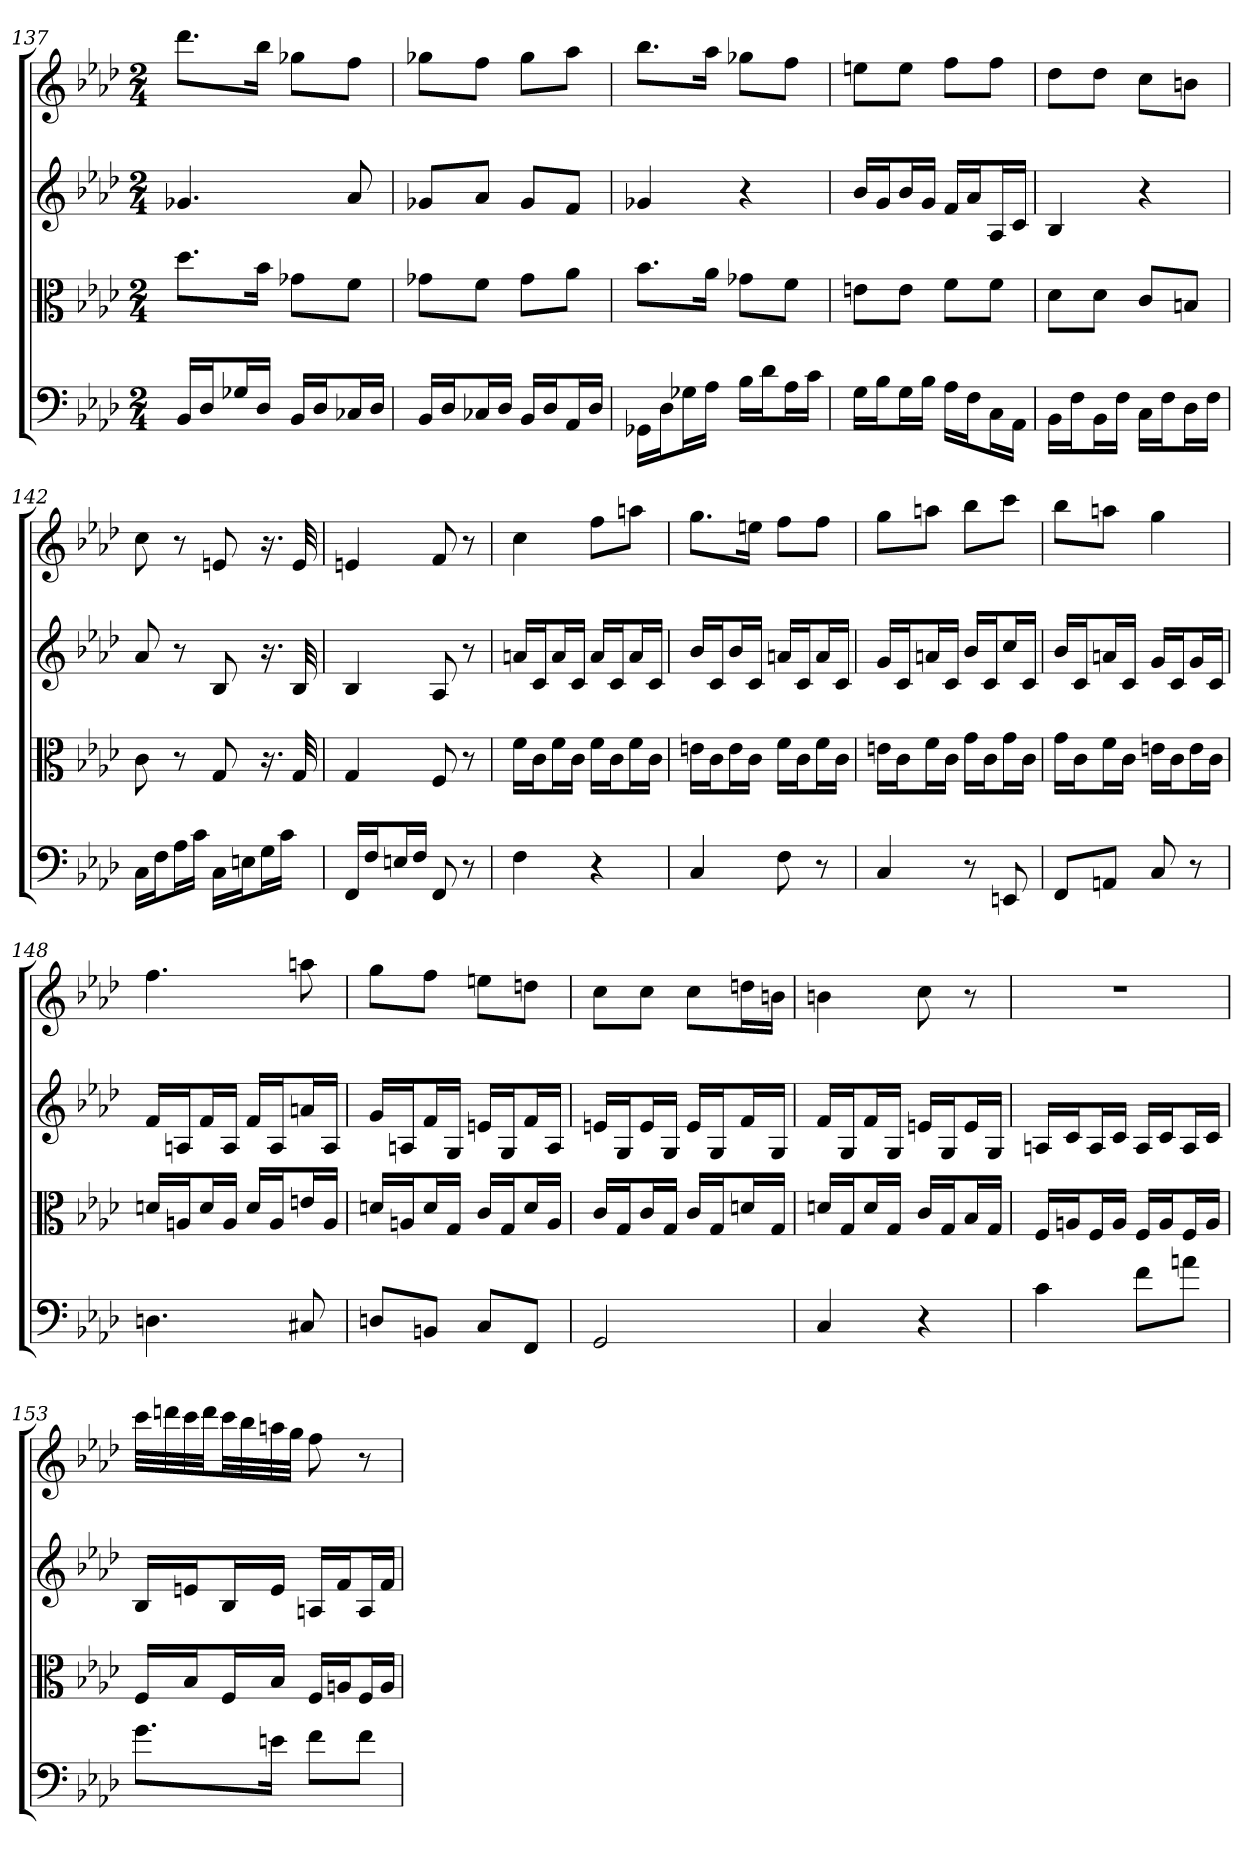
**kern	**kern	**kern	**kern
*part4	*part3	*part2	*part1
*staff4	*staff3	*staff2	*staff1
*clefF4	*clefC3	*	*
*k[b-e-a-d-]	*k[b-e-a-d-]	*k[b-e-a-d-]	*k[b-e-a-d-]
*f:	*f:	*f:	*f:
*M2/4	*M2/4	*M2/4	*M2/4
=137	=137	=137	=137
16BB-/LL	8.dd-\L	4.g-X	8.ddd-L
16D-/J	.	.	.
16G-X/L	.	.	.
16D-/JJ	16b-\Jk	.	16bb-Jk
16BB-/LL	8g-X\L	.	8gg-XL
16D-/J	.	.	.
16C-X/L	8f\J	8a-	8ffJ
16D-/JJ	.	.	.
=138	=138	=138	=138
16BB-/LL	8g-X\L	8g-XL	8gg-XL
16D-/J	.	.	.
16C-X/L	8f\J	8a-J	8ffJ
16D-/JJ	.	.	.
16BB-/LL	8g-\L	8g-L	8gg-L
16D-/J	.	.	.
16AA-/L	8a-\J	8fJ	8aa-J
16D-/JJ	.	.	.
=139	=139	=139	=139
16GG-X\LL	8.b-\L	4g-X	8.bb-L
16D-\J	.	.	.
16G-X\L	.	.	.
16A-\JJ	16a-\Jk	.	16aa-Jk
16B-\LL	8g-X\L	4r	8gg-XL
16d-\J	.	.	.
16A-\L	8f\J	.	8ffJ
16c\JJ	.	.	.
=140	=140	=140	=140
16G\LL	8en\L	16b-LL	8eenL
16B-\J	.	16gJ	.
16G\L	8e\J	16b-L	8eeJ
16B-\JJ	.	16gJJ	.
16A-\LL	8f\L	16fLL	8ffL
16F\J	.	16a-J	.
16C\L	8f\J	16A-L	8ffJ
16AA-\JJ	.	16cJJ	.
=141	=141	=141	=141
16BB-\LL	8d-\L	4B-	8dd-L
16F\J	.	.	.
16BB-\L	8d-\J	.	8dd-J
16F\JJ	.	.	.
16C\LL	8c/L	4r	8ccL
16F\J	.	.	.
16D-\L	8Bn/J	.	8bnJ
16F\JJ	.	.	.
=142	=142	=142	=142
16C\LL	8c	8a-	8cc
16F\J	.	.	.
16A-\L	8r	8r	8r
16c\JJ	.	.	.
16C\LL	8G	8B-	8en
16En\J	.	.	.
16G\L	16.r	16.r	16.r
16c\JJ	.	.	.
.	32G	32B-	32e
=143	=143	=143	=143
16FF/LL	4G	4B-	4en
16F/J	.	.	.
16En/L	.	.	.
16F/JJ	.	.	.
8FF	8F	8A-	8f
8r	8r	8r	8r
=144	=144	=144	=144
4F	16f\LL	16anLL	4cc
.	16c\J	16cJ	.
.	16f\L	16aL	.
.	16c\JJ	16cJJ	.
4r	16f\LL	16aLL	8ffL
.	16c\J	16cJ	.
.	16f\L	16aL	8aanJ
.	16c\JJ	16cJJ	.
=145	=145	=145	=145
4C	16en\LL	16b-LL	8.ggL
.	16c\J	16cJ	.
.	16e\L	16b-L	.
.	16c\JJ	16cJJ	16eenJk
8F	16f\LL	16anLL	8ffL
.	16c\J	16cJ	.
8r	16f\L	16aL	8ffJ
.	16c\JJ	16cJJ	.
=146	=146	=146	=146
4C	16en\LL	16gLL	8ggL
.	16c\J	16cJ	.
.	16f\L	16anL	8aanJ
.	16c\JJ	16cJJ	.
8r	16g\LL	16b-LL	8bb-L
.	16c\J	16cJ	.
8EEn	16g\L	16ccL	8cccJ
.	16c\JJ	16cJJ	.
=147	=147	=147	=147
8FF/L	16g\LL	16b-LL	8bb-L
.	16c\J	16cJ	.
8AAn/J	16f\L	16anL	8aanJ
.	16c\JJ	16cJJ	.
8C	16en\LL	16gLL	4gg
.	16c\J	16cJ	.
8r	16e\L	16gL	.
.	16c\JJ	16cJJ	.
=148	=148	=148	=148
4.Dn	16dn/LL	16fLL	4.ff
.	16An/J	16AnJ	.
.	16d/L	16fL	.
.	16A/JJ	16AJJ	.
.	16d/LL	16fLL	.
.	16A/J	16AJ	.
8C#X	16en/L	16anL	8aan
.	16A/JJ	16AJJ	.
=149	=149	=149	=149
8Dn/L	16dn/LL	16gLL	8ggL
.	16An/J	16AnJ	.
8BBn/J	16d/L	16fL	8ffJ
.	16G/JJ	16GJJ	.
8C/L	16c/LL	16enLL	8eenL
.	16G/J	16GJ	.
8FF/J	16d/L	16fL	8ddnJ
.	16A/JJ	16AJJ	.
=150	=150	=150	=150
2GG	16c/LL	16enLL	8ccL
.	16G/J	16GJ	.
.	16c/L	16eL	8ccJ
.	16G/JJ	16GJJ	.
.	16c/LL	16eLL	8ccL
.	16G/J	16GJ	.
.	16dn/L	16fL	16ddnL
.	16G/JJ	16GJJ	16bnJJ
=151	=151	=151	=151
4C	16dn/LL	16fLL	4bn
.	16G/J	16GJ	.
.	16d/L	16fL	.
.	16G/JJ	16GJJ	.
4r	16c/LL	16enLL	8cc
.	16G/J	16GJ	.
.	16B-/L	16eL	8r
.	16G/JJ	16GJJ	.
=152	=152	=152	=152
4c	16F/LL	16AnLL	2r
.	16An/J	16cJ	.
.	16F/L	16AL	.
.	16A/JJ	16cJJ	.
8f\L	16F/LL	16ALL	.
.	16A/J	16cJ	.
8an\J	16F/L	16AL	.
.	16A/JJ	16cJJ	.
=153	=153	=153	=153
8.g\L	16F/LL	16B-LL	32cccLLL
.	.	.	32dddn
.	16B-/J	16enJ	32ccc
.	.	.	32dddJJ
.	16F/L	16B-L	32cccLL
.	.	.	32bb-
16en\Jk	16B-/JJ	16eJJ	32aan
.	.	.	32ggJJJ
8f\L	16F/LL	16AnLL	8ff
.	16An/J	16fJ	.
8f\J	16F/L	16AL	8r
.	16A/JJ	16fJJ	.
=	=	=	=
*-	*-	*-	*-
